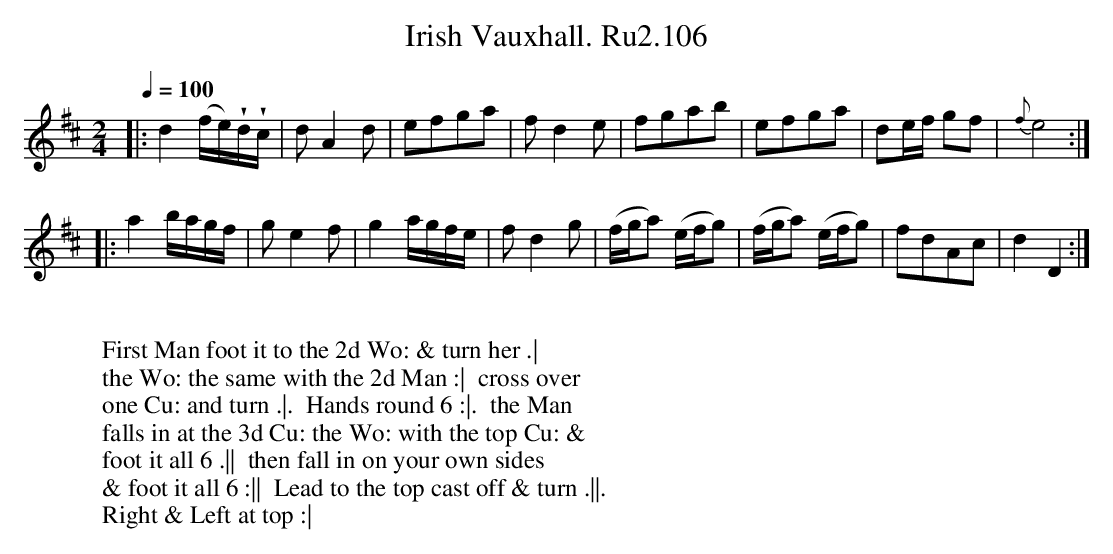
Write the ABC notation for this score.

X:1
T:Irish Vauxhall. Ru2.106
L:1/8
M:2/4
Q:1/4=100
K:D
|:d2 (f/e/)!wedge!d/!wedge!c/|dA2d|efga|fd2e|fgab|efga|de/f/ gf|{f}e4:|
|: a2b/a/g/f/|ge2f|g2 a/g/f/e/|fd2g|(f/g/a) (e/f/g)|(f/g/a) (e/f/g)|fdAc|d2D2 :|
W:
W: First Man foot it to the 2d Wo: & turn her .|
W: the Wo: the same with the 2d Man :|  cross over
W: one Cu: and turn .|.  Hands round 6 :|.  the Man
W: falls in at the 3d Cu: the Wo: with the top Cu: &
W: foot it all 6 .||  then fall in on your own sides
W: & foot it all 6 :||  Lead to the top cast off & turn .||.
W: Right & Left at top :|
